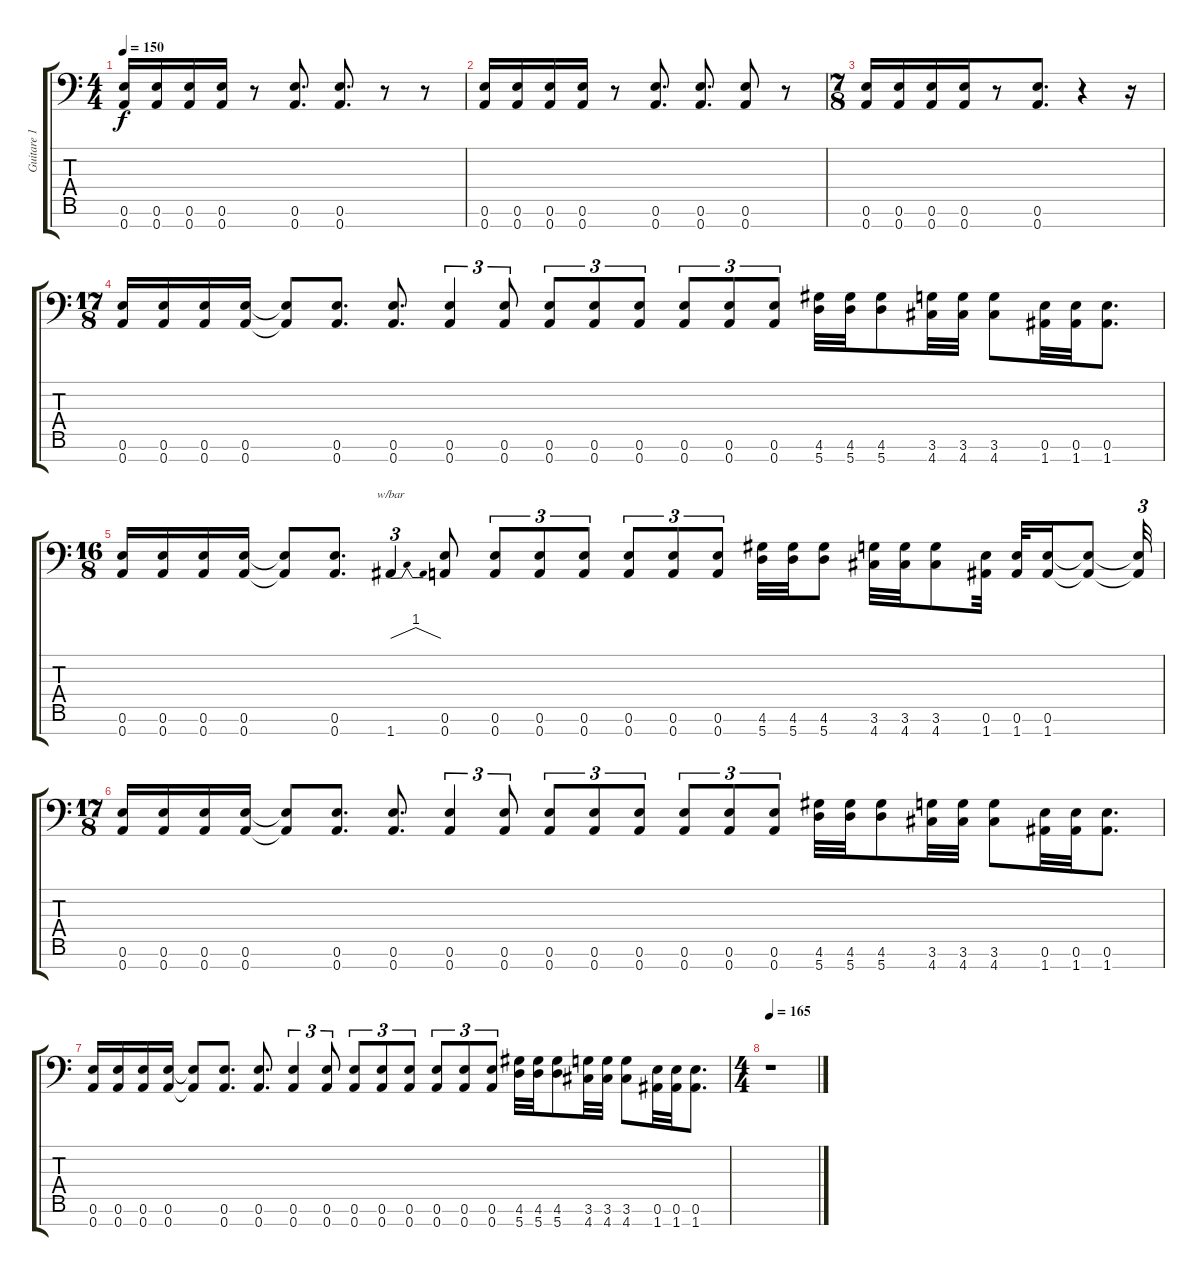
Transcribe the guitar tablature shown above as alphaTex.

\track ("Guitare 1" "Guitare 1") {instrument distortionguitar}
\staff {score tabs}
\tuning (E4 B3 G3 D3 A2 E2 A1) {hide}
\ts (4 4)
\tempo 150
\clef f4
\ks c
(0.6 0.7).16{dy f} (0.6 0.7).16 (0.6 0.7).16 (0.6 0.7).16 r.8 (0.6 0.7).8{d} (0.6 0.7).8{d} r.8 r.8 |
(0.6 0.7).16 (0.6 0.7).16 (0.6 0.7).16 (0.6 0.7).16 r.8 (0.6 0.7).8{d} (0.6 0.7).8{d} (0.6 0.7).8 r.8 |
\ts (7 8)
(0.6 0.7).16 (0.6 0.7).16 (0.6 0.7).16 (0.6 0.7).16 r.8 (0.6 0.7).8{d} r.4 r.16 |
\ts (17 8)
(0.6 0.7).16 (0.6 0.7).16 (0.6 0.7).16 (0.6 0.7).16 (0.6{t} 0.7{t}).8 (0.6 0.7).8{d} (0.6 0.7).8{d} (0.6 0.7).4{tu (3 2)} (0.6 0.7).8{tu (3 2)} (0.6 0.7).8{tu (3 2)} (0.6 0.7).8{tu (3 2)} (0.6 0.7).8{tu (3 2)} (0.6 0.7).8{tu (3 2)} (0.6 0.7).8{tu (3 2)} (0.6 0.7).8{tu (3 2)} (4.6 5.7).32 (4.6 5.7).32 (4.6 5.7).8 (3.6 4.7).32 (3.6 4.7).32 (3.6 4.7).8 (0.6 1.7).32 (0.6 1.7).32 (0.6 1.7).8{d} |
\ts (16 8)
(0.6 0.7).16 (0.6 0.7).16 (0.6 0.7).16 (0.6 0.7).16 (0.6{t} 0.7{t}).8 (0.6 0.7).8{d} 1.7.4{tu (3 2) tbe (dip default 0 0 30 4 60 0)} (0.6 0.7).8 (0.6 0.7).8{tu (3 2)} (0.6 0.7).8{tu (3 2)} (0.6 0.7).8{tu (3 2)} (0.6 0.7).8{tu (3 2)} (0.6 0.7).8{tu (3 2)} (0.6 0.7).8{tu (3 2)} (4.6 5.7).32 (4.6 5.7).32 (4.6 5.7).8 (3.6 4.7).32 (3.6 4.7).32 (3.6 4.7).8 (0.6 1.7).32 (0.6 1.7).32 (0.6 1.7).16 (0.6{t} 1.7{t}).8 (0.6{t} 1.7{t}).32{tu (3 2)} |
\ts (17 8)
(0.6 0.7).16 (0.6 0.7).16 (0.6 0.7).16 (0.6 0.7).16 (0.6{t} 0.7{t}).8 (0.6 0.7).8{d} (0.6 0.7).8{d} (0.6 0.7).4{tu (3 2)} (0.6 0.7).8{tu (3 2)} (0.6 0.7).8{tu (3 2)} (0.6 0.7).8{tu (3 2)} (0.6 0.7).8{tu (3 2)} (0.6 0.7).8{tu (3 2)} (0.6 0.7).8{tu (3 2)} (0.6 0.7).8{tu (3 2)} (4.6 5.7).32 (4.6 5.7).32 (4.6 5.7).8 (3.6 4.7).32 (3.6 4.7).32 (3.6 4.7).8 (0.6 1.7).32 (0.6 1.7).32 (0.6 1.7).8{d} |
(0.6 0.7).16 (0.6 0.7).16 (0.6 0.7).16 (0.6 0.7).16 (0.6{t} 0.7{t}).8 (0.6 0.7).8{d} (0.6 0.7).8{d} (0.6 0.7).4{tu (3 2)} (0.6 0.7).8{tu (3 2)} (0.6 0.7).8{tu (3 2)} (0.6 0.7).8{tu (3 2)} (0.6 0.7).8{tu (3 2)} (0.6 0.7).8{tu (3 2)} (0.6 0.7).8{tu (3 2)} (0.6 0.7).8{tu (3 2)} (4.6 5.7).32 (4.6 5.7).32 (4.6 5.7).8 (3.6 4.7).32 (3.6 4.7).32 (3.6 4.7).8 (0.6 1.7).32 (0.6 1.7).32 (0.6 1.7).8{d} |
\ts (4 4)
\tempo 165
r.1
